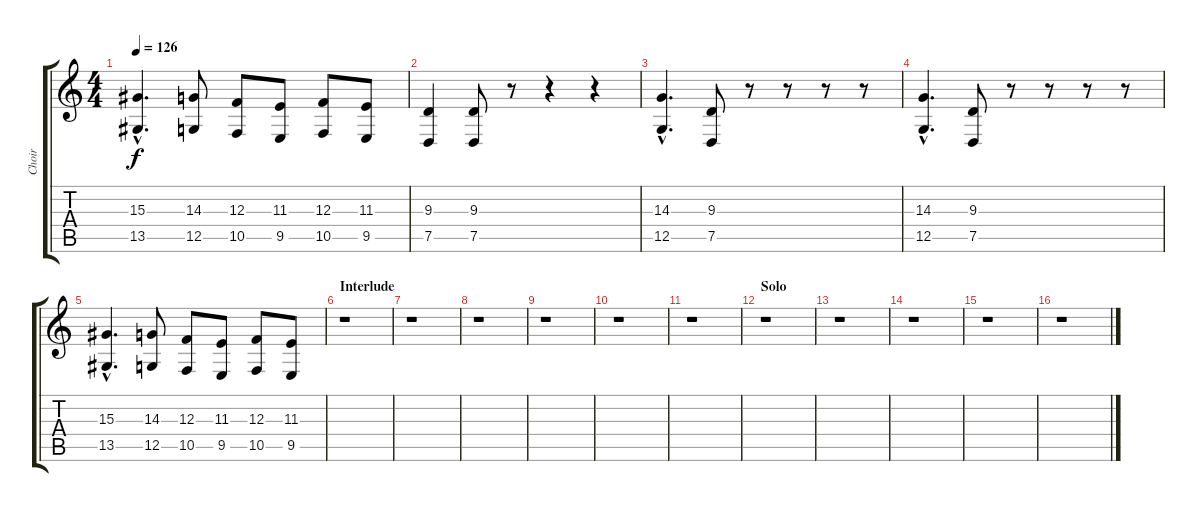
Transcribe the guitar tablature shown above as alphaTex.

\track ("Choir" "Choir") {instrument choiraahs}
\staff {score tabs}
\tuning (D4 A3 F3 C3 G2 D2) {hide}
\ts (4 4)
\tempo 126
\clef g2
\ks c
(15.3{hac} 13.5{hac}).4{d dy f} (14.3 12.5).8 (12.3 10.5).8 (11.3 9.5).8 (12.3 10.5).8 (11.3 9.5).8 |
(9.3 7.5).4 (9.3 7.5).8 r.8 r.4 r.4 |
(14.3{hac} 12.5{hac}).4{d} (9.3 7.5).8 r.8 r.8 r.8 r.8 |
(14.3{hac} 12.5{hac}).4{d} (9.3 7.5).8 r.8 r.8 r.8 r.8 |
(15.3{hac} 13.5{hac}).4{d} (14.3 12.5).8 (12.3 10.5).8 (11.3 9.5).8 (12.3 10.5).8 (11.3 9.5).8 |
\section ("" "Interlude")
r.1 |
r.1 |
r.1 |
r.1 |
r.1 |
r.1 |
\section ("" "Solo")
r.1 |
r.1 |
r.1 |
r.1 |
r.1
